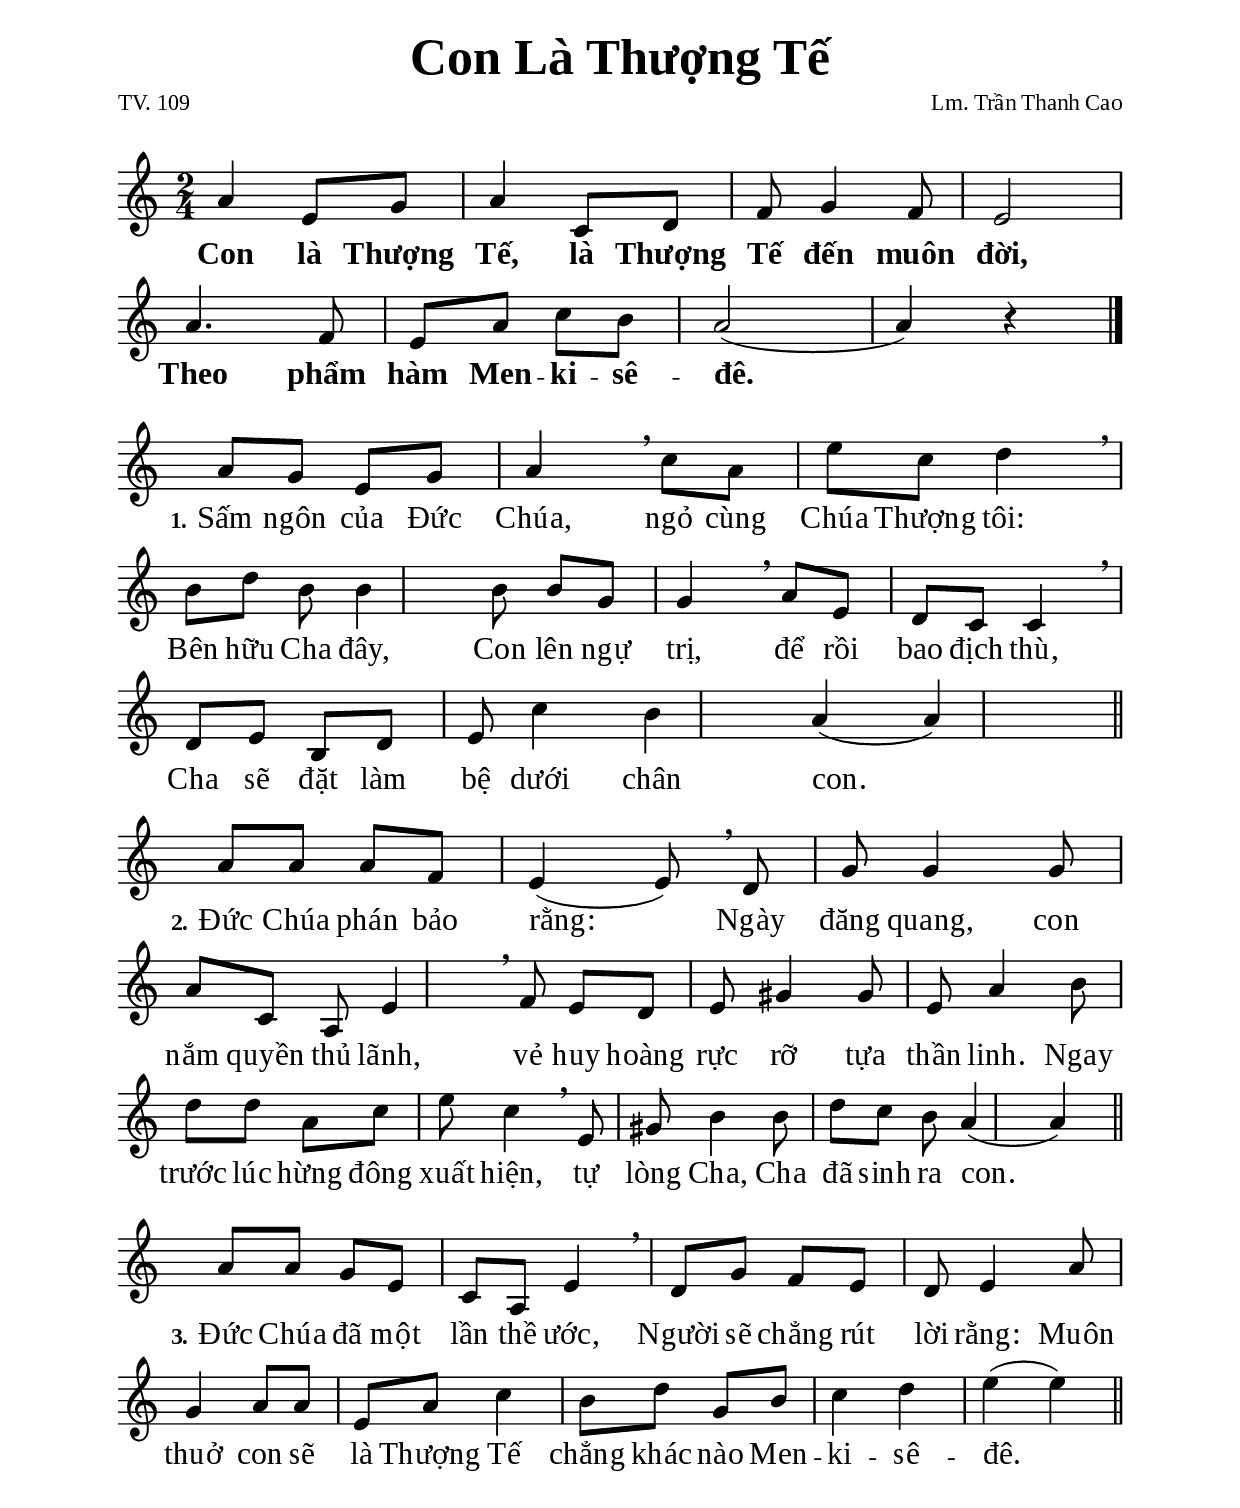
% Cài đặt chung
\version "2.20.0"
\include "english.ly"

\header {
  title = \markup { \fontsize #3 "Con Là Thượng Tế" }
  poet = "TV. 109"
  composer = "Lm. Trần Thanh Cao"
  arranger = " "
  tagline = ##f
}


\paper {
  #(set-paper-size "a4")
  top-margin = 10\mm
  bottom-margin = 10\mm
  left-margin = 20\mm
  right-margin = 20\mm
  indent = #0
  #(define fonts
    (make-pango-font-tree
      "Liberation Serif"
      "Liberation Serif"
      "Liberation Serif"
      (/ 20 20)))
  page-count = #1
}

% Nhạc điệp khúc
nhacDiepKhuc= \relative c'' {

  a4 e8 g |
  a4 c,8 d |
  f g4 f8 |
  e2 |
  a4. f8 |
  e a c b |
  a2 ( |
  a4) r \bar "|."
}

% Nhạc phiên khúc
nhacPhienKhucMot = \relative c'' {

  a8 g e g a4 \breathe
  c8 a e' c d4 \breathe
  b8 d b b4 b8 b g g4 \breathe
  a8 e d c c4 \breathe
  d8 e b d e c'4 b a (a) \bar "||"
}

nhacPhienKhucHai = \relative c'' {

  a8 a a f e4 (e8) \breathe
  d g g4 g8 a c, a e'4 \breathe
  f8 e d e gs4 gs8 e a4
  b8 d d a c e c4 \breathe
  e,8 gs b4 b8 d c b a4 (a) \bar "||"
}

nhacPhienKhucBa = \relative c'' {
 
  a8 a g e c a e'4 \breathe
  d8 g f e d e4
  a8 g4 a8 a e a c4
  b8 d g, b c4 d e (e) \bar "||"
}

% Lời điệp khúc
loiDiepKhuc = \lyricmode {
   Con là Thượng Tế, là Thượng Tế đến muôn đời,
  Theo phẩm hàm Men -- ki -- sê -- đê.
}

% Lời phiên khúc
loiPhienKhucMot = \lyricmode {
  \set stanza = #"1."
  Sấm ngôn của Đức Chúa, ngỏ cùng Chúa Thượng tôi:
  Bên hữu Cha đây, Con lên ngự trị,
  để rồi bao địch thù, Cha sẽ đặt làm bệ dưới chân con.
}

loiPhienKhucHai = \lyricmode {
  \set stanza = #"2."
  Đức Chúa phán bảo rằng:
  Ngày đăng quang, con nắm quyền thủ lãnh,
  vẻ huy hoàng rực rỡ tựa thần linh.
  Ngay trước lúc hừng đông xuất hiện,
  tự lòng Cha, Cha đã sinh ra con.
}

loiPhienKhucBa = \lyricmode {
  \set stanza = #"3."
  Đức Chúa đã một lần thề ước,
  Người sẽ chẳng rút lời rằng:
  Muôn thuở con sẽ là Thượng Tế
  chẳng khác nào Men -- ki -- sê -- đê.
}


% Dàn trang
\score {
  \new ChoirStaff <<
    \new Staff = diepKhuc \with {
        \consists "Merge_rests_engraver"
        \magnifyStaff #(magstep +1)
      }
      <<
      \new Voice = beSop {
        \key c \major \time 2/4 \stemNeutral \nhacDiepKhuc
      }
    >>
    \new Lyrics \lyricsto beSop \loiDiepKhuc
  >>
  \layout {
    \override Lyrics.LyricText.font-series = #'bold
    \override Lyrics.LyricText.font-size = #+3
    \override Lyrics.LyricSpace.minimum-distance = #2.0
    \override Score.BarNumber.break-visibility = ##(#f #f #f)
  }
}

\score {
  \new ChoirStaff <<
    \new Staff = phienKhuc \with {
        \magnifyStaff #(magstep +1)
      }
      <<
      \new Voice = beSop {
        \key c \major \time 2/4 \nhacPhienKhucMot
      }
    >>
    \new Lyrics \lyricsto beSop \loiPhienKhucMot
  >>
  \layout {
    \override Staff.TimeSignature.transparent = ##t
    \override Lyrics.LyricText.font-size = #+3
    \override Lyrics.LyricSpace.minimum-distance = #0.5
    \override Score.BarNumber.break-visibility = ##(#f #f #f)
    \set Score.barAlways = ##t
    \set Score.defaultBarType = ""
  } 
}

\score {
  \new ChoirStaff <<
    \new Staff = phienKhuc \with {
        \magnifyStaff #(magstep +1)
      }
      <<
      \new Voice = beSop {
        \key c \major \time 2/4 \nhacPhienKhucHai
      }
    >>
    \new Lyrics \lyricsto beSop \loiPhienKhucHai
  >>
  \layout {
    \override Staff.TimeSignature.transparent = ##t
    \override Lyrics.LyricText.font-size = #+3
    \override Lyrics.LyricSpace.minimum-distance = #0.5
    \override Score.BarNumber.break-visibility = ##(#f #f #f)
    \set Score.barAlways = ##t
    \set Score.defaultBarType = ""
  } 
}

\score {
  \new ChoirStaff <<
    \new Staff = phienKhuc \with {
        \magnifyStaff #(magstep +1)
      }
      <<
      \new Voice = beSop {
        \key c \major \time 2/4 \nhacPhienKhucBa
      }
    >>
    \new Lyrics \lyricsto beSop \loiPhienKhucBa
  >>
  \layout {
    \override Staff.TimeSignature.transparent = ##t
    \override Lyrics.LyricText.font-size = #+3
    \override Lyrics.LyricSpace.minimum-distance = #0.5
    \override Score.BarNumber.break-visibility = ##(#f #f #f)
    \set Score.barAlways = ##t
    \set Score.defaultBarType = ""
  } 
}
